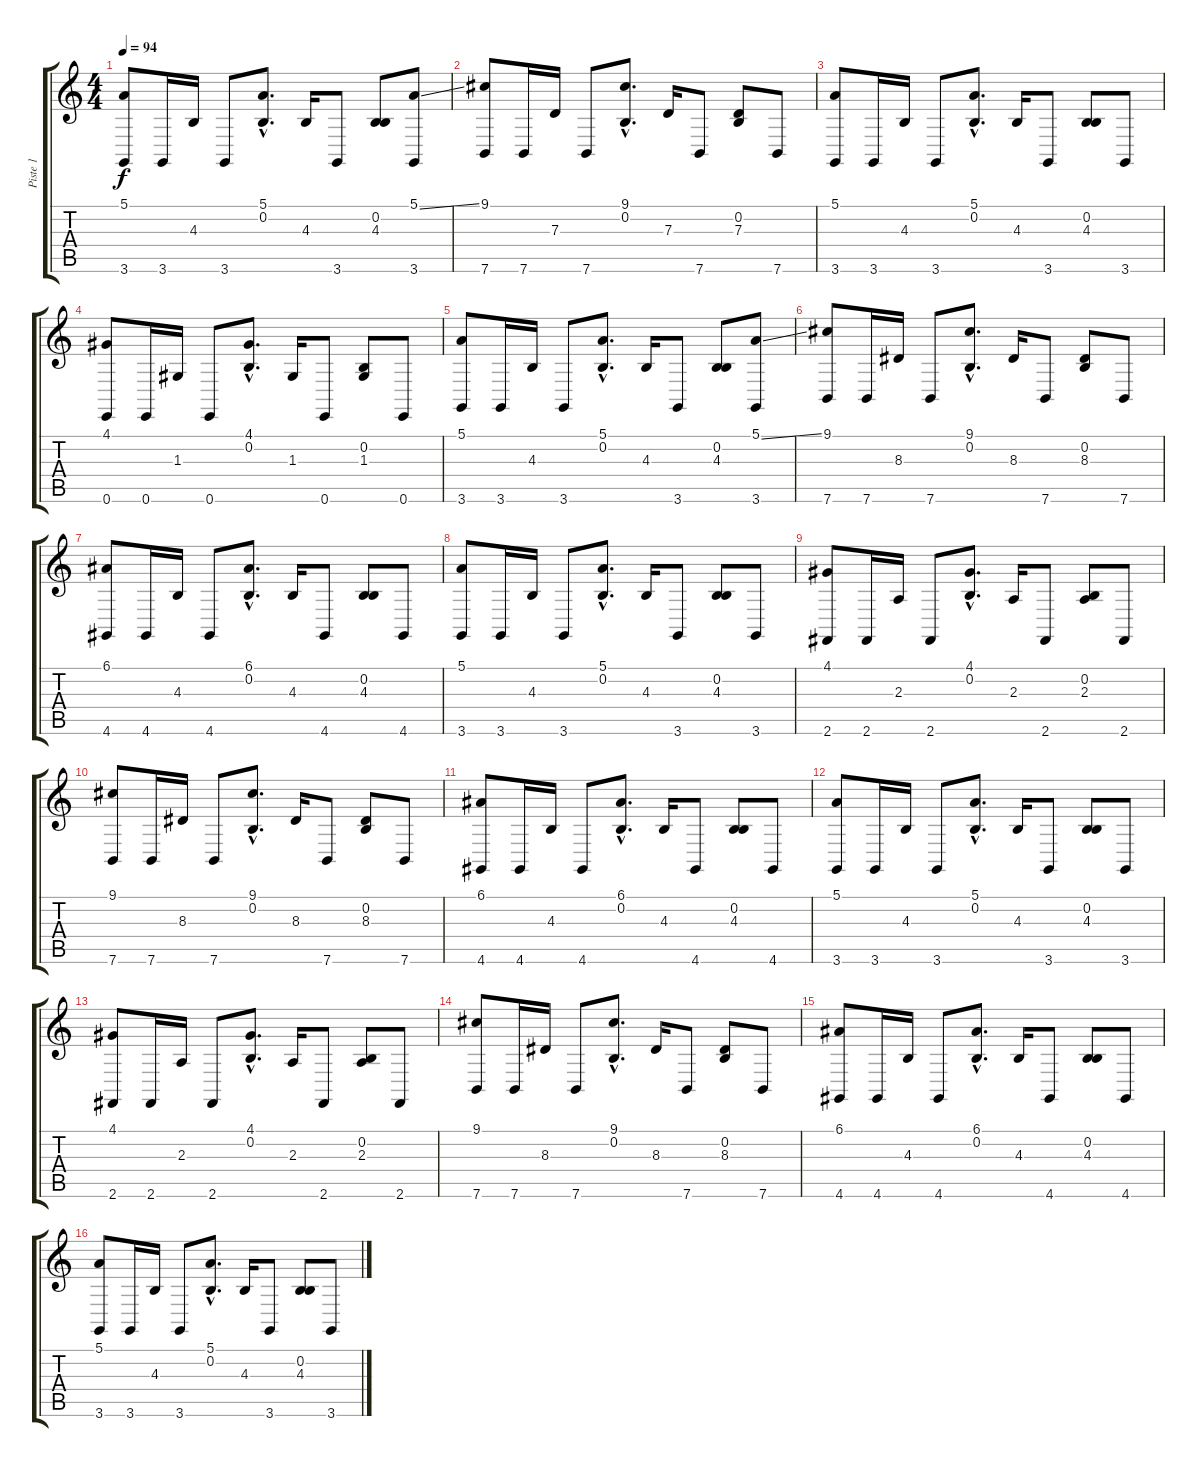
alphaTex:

\track ("Piste 1" "Piste 1") {instrument fx7echoes}
\staff {score tabs}
\tuning (E4 B3 G3 D3 A2 E2) {hide}
\ts (4 4)
\tempo 94
\clef g2
\ks c
(5.1 3.6).8{dy f} 3.6.16 4.3.16 3.6.8 (5.1{hac} 0.2{hac}).8{d} 4.3.16 3.6.8 (0.2 4.3).8 (5.1{ss} 3.6).8 |
(9.1 7.6).8 7.6.16 7.3.16 7.6.8 (9.1{hac} 0.2{hac}).8{d} 7.3.16 7.6.8 (0.2 7.3).8 7.6.8 |
(5.1 3.6).8 3.6.16 4.3.16 3.6.8 (5.1{hac} 0.2{hac}).8{d} 4.3.16 3.6.8 (0.2 4.3).8 3.6.8 |
(4.1 0.6).8 0.6.16 1.3.16 0.6.8 (4.1{hac} 0.2{hac}).8{d} 1.3.16 0.6.8 (0.2 1.3).8 0.6.8 |
(5.1 3.6).8 3.6.16 4.3.16 3.6.8 (5.1{hac} 0.2{hac}).8{d} 4.3.16 3.6.8 (0.2 4.3).8 (5.1{ss} 3.6).8 |
(9.1 7.6).8 7.6.16 8.3.16 7.6.8 (9.1{hac} 0.2{hac}).8{d} 8.3.16 7.6.8 (0.2 8.3).8 7.6.8 |
(6.1 4.6).8 4.6.16 4.3.16 4.6.8 (6.1{hac} 0.2{hac}).8{d} 4.3.16 4.6.8 (0.2 4.3).8 4.6.8 |
(5.1 3.6).8 3.6.16 4.3.16 3.6.8 (5.1{hac} 0.2{hac}).8{d} 4.3.16 3.6.8 (0.2 4.3).8 3.6.8 |
(4.1 2.6).8 2.6.16 2.3.16 2.6.8 (4.1{hac} 0.2{hac}).8{d} 2.3.16 2.6.8 (0.2 2.3).8 2.6.8 |
(9.1 7.6).8 7.6.16 8.3.16 7.6.8 (9.1{hac} 0.2{hac}).8{d} 8.3.16 7.6.8 (0.2 8.3).8 7.6.8 |
(6.1 4.6).8 4.6.16 4.3.16 4.6.8 (6.1{hac} 0.2{hac}).8{d} 4.3.16 4.6.8 (0.2 4.3).8 4.6.8 |
(5.1 3.6).8 3.6.16 4.3.16 3.6.8 (5.1{hac} 0.2{hac}).8{d} 4.3.16 3.6.8 (0.2 4.3).8 3.6.8 |
(4.1 2.6).8 2.6.16 2.3.16 2.6.8 (4.1{hac} 0.2{hac}).8{d} 2.3.16 2.6.8 (0.2 2.3).8 2.6.8 |
(9.1 7.6).8 7.6.16 8.3.16 7.6.8 (9.1{hac} 0.2{hac}).8{d} 8.3.16 7.6.8 (0.2 8.3).8 7.6.8 |
(6.1 4.6).8 4.6.16 4.3.16 4.6.8 (6.1{hac} 0.2{hac}).8{d} 4.3.16 4.6.8 (0.2 4.3).8 4.6.8 |
(5.1 3.6).8 3.6.16 4.3.16 3.6.8 (5.1{hac} 0.2{hac}).8{d} 4.3.16 3.6.8 (0.2 4.3).8 3.6.8
